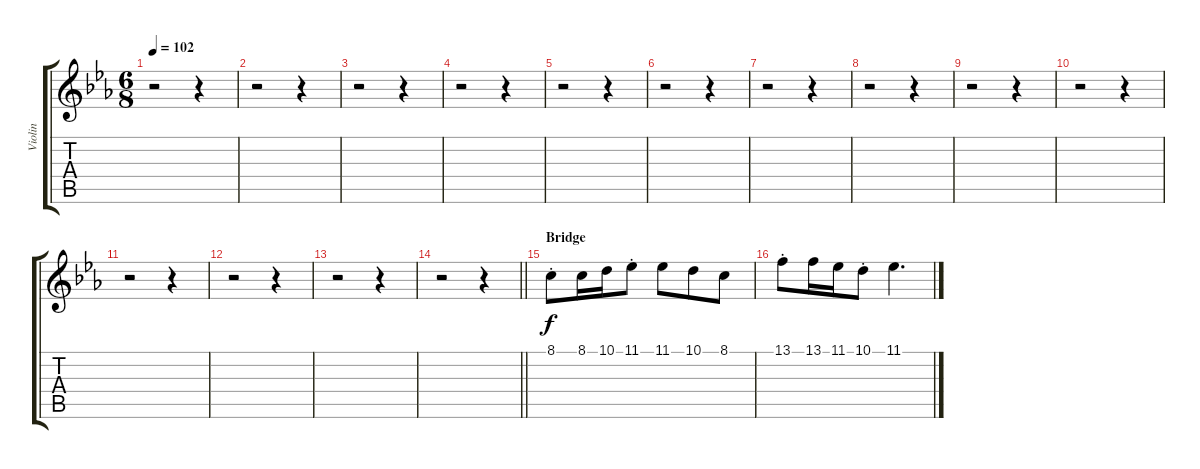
\track ("Violin" "Violin") {instrument violin}
\staff {score tabs}
\tuning (E4 B3 G3 D3 A2 E2) {hide}
\ts (6 8)
\tempo 102
\clef g2
\ks cminor
r.2{dy f} r.4 |
r.2 r.4 |
r.2 r.4 |
r.2 r.4 |
r.2 r.4 |
r.2 r.4 |
r.2 r.4 |
r.2 r.4 |
r.2 r.4 |
r.2 r.4 |
r.2 r.4 |
r.2 r.4 |
r.2 r.4 |
\barLineRight lightlight
r.2 r.4 |
\section ("" "Bridge")
8.1{st}.8 8.1.16 10.1.16 11.1{st}.8 11.1.8 10.1.8 8.1.8 |
13.1{st}.8 13.1.16 11.1.16 10.1{st}.8 11.1.4{d}
